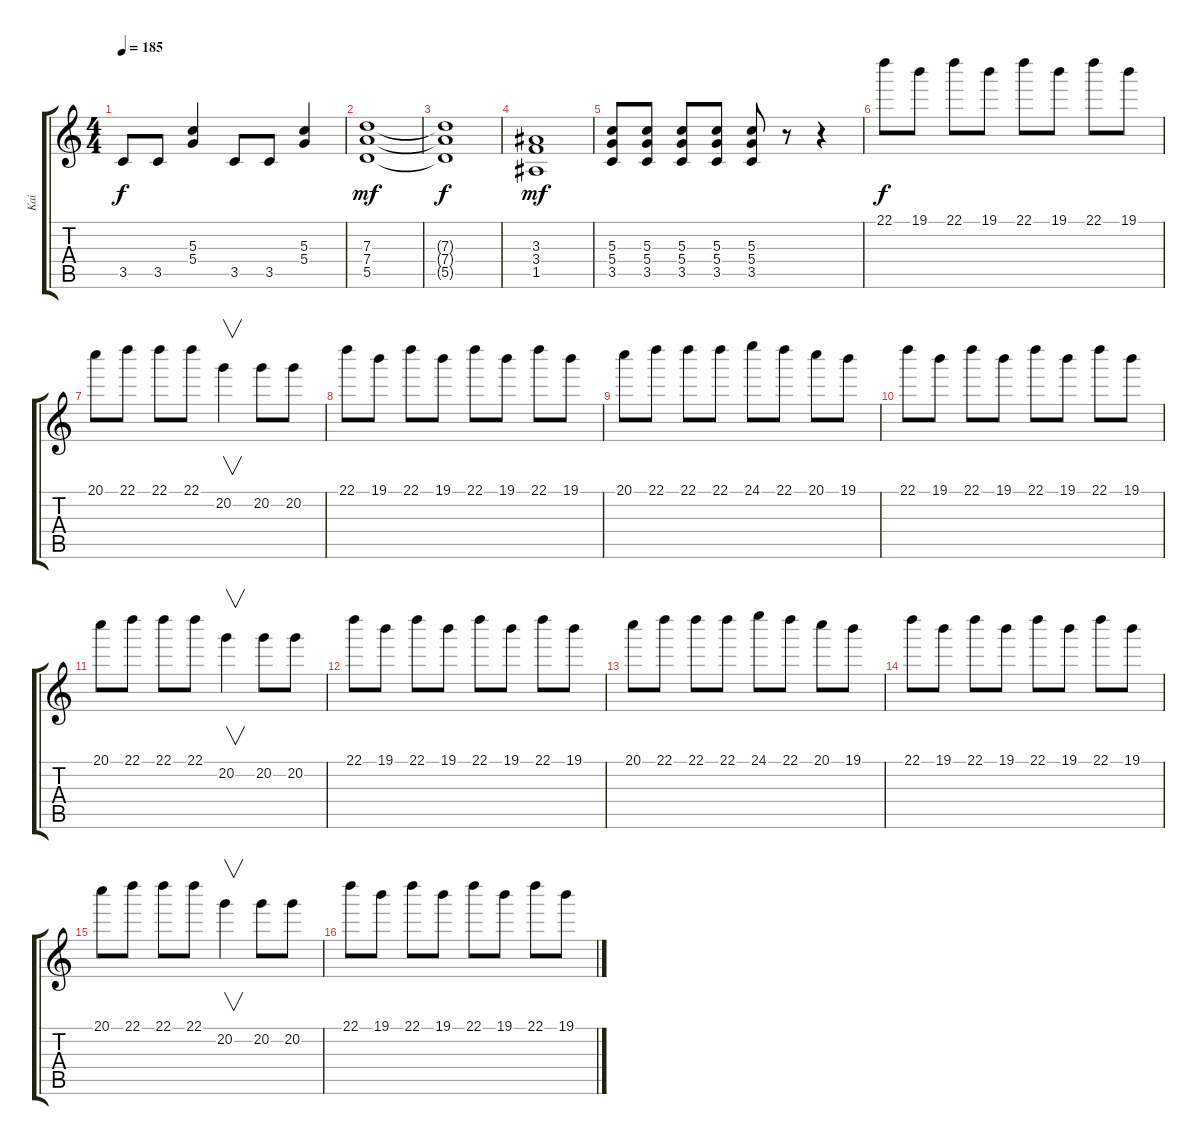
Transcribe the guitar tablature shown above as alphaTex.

\track ("Kai" "Kai") {instrument overdrivenguitar}
\staff {score tabs}
\tuning (E4 B3 G3 D3 A2 E2) {hide}
\ts (4 4)
\tempo 185
\clef g2
\ks c
3.5.8{dy f} 3.5.8 (5.3 5.4).4 3.5.8 3.5.8 (5.3 5.4).4 |
(7.3 7.4 5.5).1{dy mf} |
(7.3{t} 7.4{t} 5.5{t}).1{dy f} |
(3.3 3.4 1.5).1{dy mf} |
(5.3 5.4 3.5).8 (5.3 5.4 3.5).8 (5.3 5.4 3.5).8 (5.3 5.4 3.5).8 (5.3 5.4 3.5).8 r.8 r.4 |
22.1.8{dy f} 19.1.8 22.1.8 19.1.8 22.1.8 19.1.8 22.1.8 19.1.8 |
20.1.8 22.1.8 22.1.8 22.1.8 20.2.4{v} 20.2.8 20.2.8 |
22.1.8 19.1.8 22.1.8 19.1.8 22.1.8 19.1.8 22.1.8 19.1.8 |
20.1.8 22.1.8 22.1.8 22.1.8 24.1.8 22.1.8 20.1.8 19.1.8 |
22.1.8 19.1.8 22.1.8 19.1.8 22.1.8 19.1.8 22.1.8 19.1.8 |
20.1.8 22.1.8 22.1.8 22.1.8 20.2.4{v} 20.2.8 20.2.8 |
22.1.8 19.1.8 22.1.8 19.1.8 22.1.8 19.1.8 22.1.8 19.1.8 |
20.1.8 22.1.8 22.1.8 22.1.8 24.1.8 22.1.8 20.1.8 19.1.8 |
22.1.8 19.1.8 22.1.8 19.1.8 22.1.8 19.1.8 22.1.8 19.1.8 |
20.1.8 22.1.8 22.1.8 22.1.8 20.2.4{v} 20.2.8 20.2.8 |
22.1.8 19.1.8 22.1.8 19.1.8 22.1.8 19.1.8 22.1.8 19.1.8
